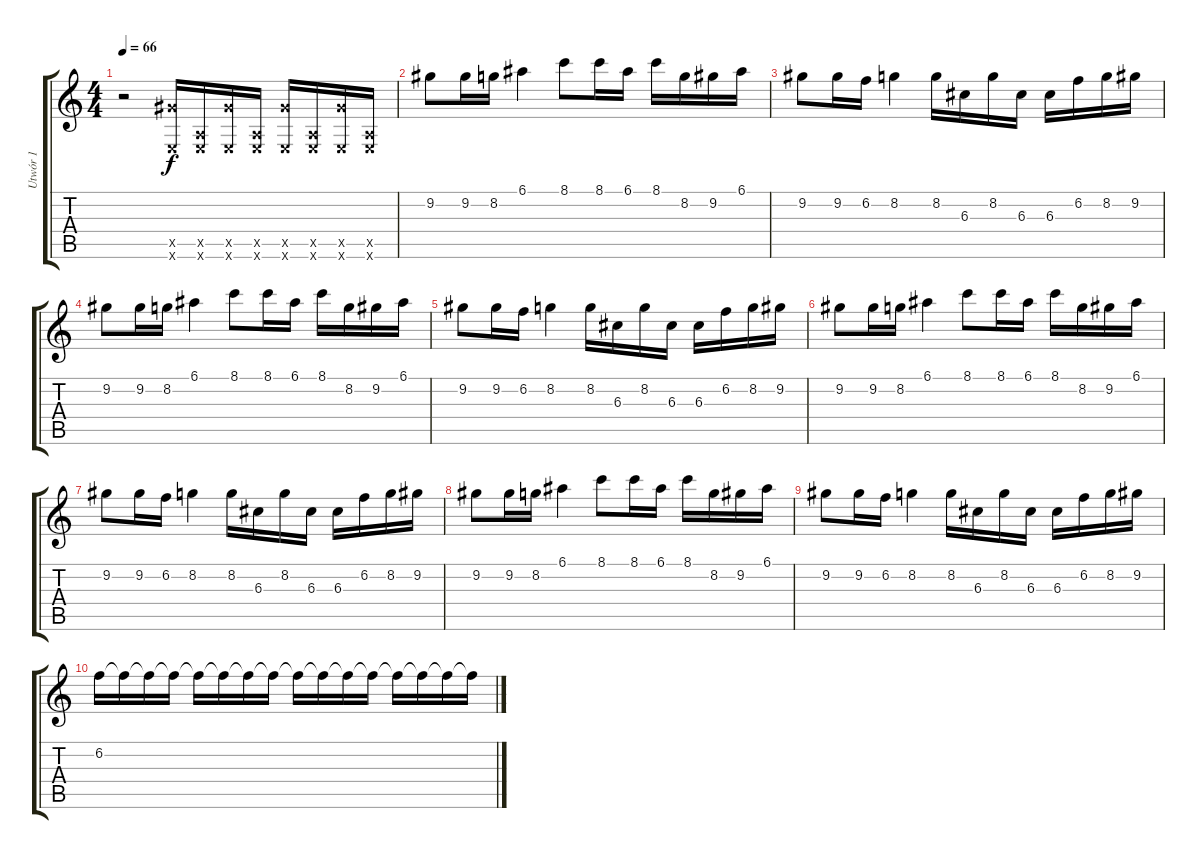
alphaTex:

\track ("Utwór 1" "Utwór 1") {instrument distortionguitar}
\staff {score tabs}
\tuning (E4 B3 G3 D3 A2 E2) {hide}
\ts (4 4)
\tempo 66
\clef g2
\ks c
r.2{dy f} (11.5{x} 0.6{x}).16 (0.5{x} 0.6{x}).16 (11.5{x} 0.6{x}).16 (0.5{x} 0.6{x}).16 (11.5{x} 0.6{x}).16 (0.5{x} 0.6{x}).16 (11.5{x} 0.6{x}).16 (0.5{x} 0.6{x}).16 |
9.2.8 9.2.16 8.2.16 6.1.4 8.1.8 8.1.16 6.1.16 8.1.16 8.2.16 9.2.16 6.1.16 |
9.2.8 9.2.16 6.2.16 8.2.4 8.2.16 6.3.16 8.2.16 6.3.16 6.3.16 6.2.16 8.2.16 9.2.16 |
9.2.8 9.2.16 8.2.16 6.1.4 8.1.8 8.1.16 6.1.16 8.1.16 8.2.16 9.2.16 6.1.16 |
9.2.8 9.2.16 6.2.16 8.2.4 8.2.16 6.3.16 8.2.16 6.3.16 6.3.16 6.2.16 8.2.16 9.2.16 |
9.2.8 9.2.16 8.2.16 6.1.4 8.1.8 8.1.16 6.1.16 8.1.16 8.2.16 9.2.16 6.1.16 |
9.2.8 9.2.16 6.2.16 8.2.4 8.2.16 6.3.16 8.2.16 6.3.16 6.3.16 6.2.16 8.2.16 9.2.16 |
9.2.8 9.2.16 8.2.16 6.1.4 8.1.8 8.1.16 6.1.16 8.1.16 8.2.16 9.2.16 6.1.16 |
9.2.8 9.2.16 6.2.16 8.2.4 8.2.16 6.3.16 8.2.16 6.3.16 6.3.16 6.2.16 8.2.16 9.2.16 |
6.2.16{volume 0} 6.2{t}.16 6.2{t}.16 6.2{t}.16 6.2{t}.16 6.2{t}.16 6.2{t}.16 6.2{t}.16 6.2{t}.16 6.2{t}.16 6.2{t}.16 6.2{t}.16 6.2{t}.16 6.2{t}.16 6.2{t}.16 6.2{t}.16
